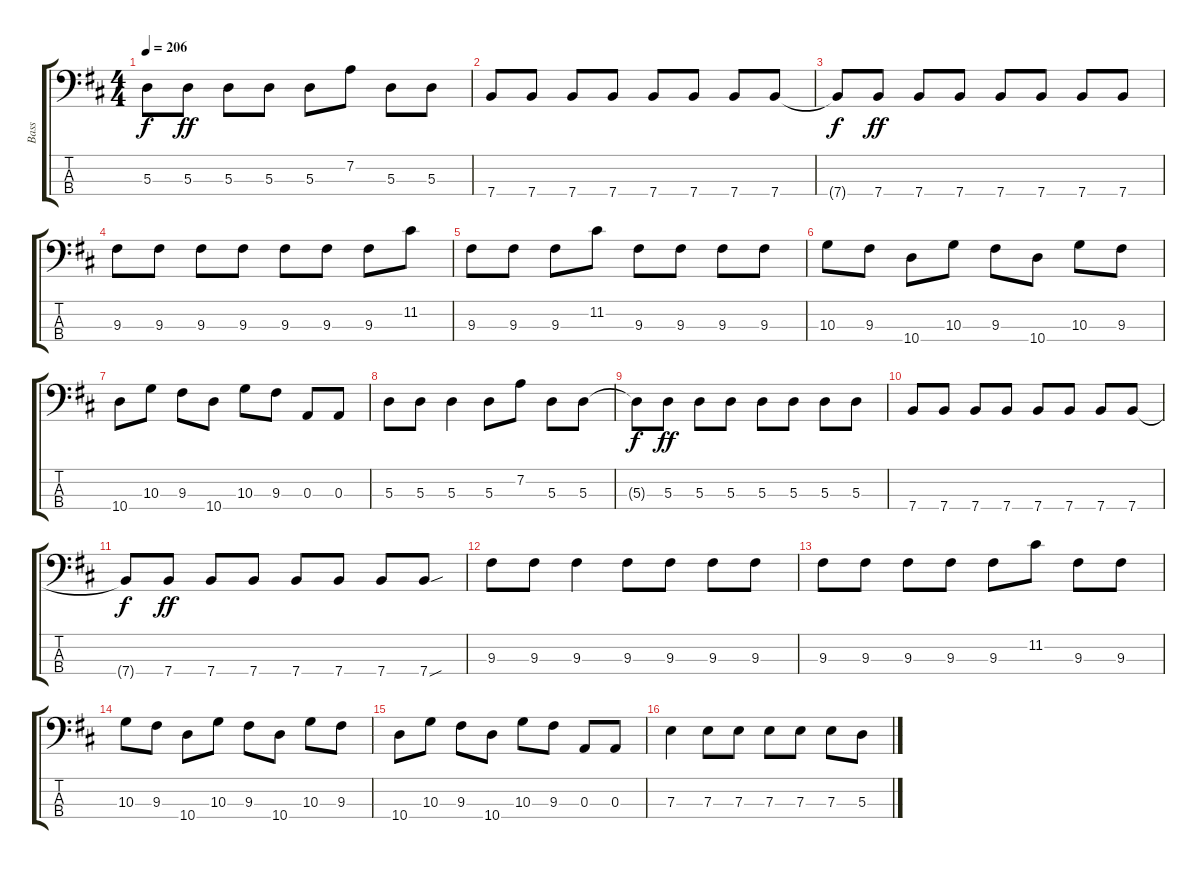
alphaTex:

\track ("Bass" "Bass") {instrument electricbasspick}
\staff {score tabs}
\tuning (G2 D2 A1 E1) {hide}
\ts (4 4)
\tempo 206
\clef f4
\ks d
5.3{t}.8{dy f} 5.3.8{dy ff} 5.3.8 5.3.8 5.3.8 7.2.8 5.3.8 5.3.8 |
7.4.8 7.4.8 7.4.8 7.4.8 7.4.8 7.4.8 7.4.8 7.4.8 |
7.4{t}.8{dy f} 7.4.8{dy ff} 7.4.8 7.4.8 7.4.8 7.4.8 7.4.8 7.4.8 |
9.3.8 9.3.8 9.3.8 9.3.8 9.3.8 9.3.8 9.3.8 11.2.8 |
9.3.8 9.3.8 9.3.8 11.2.8 9.3.8 9.3.8 9.3.8 9.3.8 |
10.3.8 9.3.8 10.4.8 10.3.8 9.3.8 10.4.8 10.3.8 9.3.8 |
10.4.8 10.3.8 9.3.8 10.4.8 10.3.8 9.3.8 0.3.8 0.3.8 |
5.3.8 5.3.8 5.3.4 5.3.8 7.2.8 5.3.8 5.3.8 |
5.3{t}.8{dy f} 5.3.8{dy ff} 5.3.8 5.3.8 5.3.8 5.3.8 5.3.8 5.3.8 |
7.4.8 7.4.8 7.4.8 7.4.8 7.4.8 7.4.8 7.4.8 7.4.8 |
7.4{t}.8{dy f} 7.4.8{dy ff} 7.4.8 7.4.8 7.4.8 7.4.8 7.4.8 7.4{sou}.8 |
9.3.8 9.3.8 9.3.4 9.3.8 9.3.8 9.3.8 9.3.8 |
9.3.8 9.3.8 9.3.8 9.3.8 9.3.8 11.2.8 9.3.8 9.3.8 |
10.3.8 9.3.8 10.4.8 10.3.8 9.3.8 10.4.8 10.3.8 9.3.8 |
10.4.8 10.3.8 9.3.8 10.4.8 10.3.8 9.3.8 0.3.8 0.3.8 |
7.3.4 7.3.8 7.3.8 7.3.8 7.3.8 7.3.8 5.3.8
